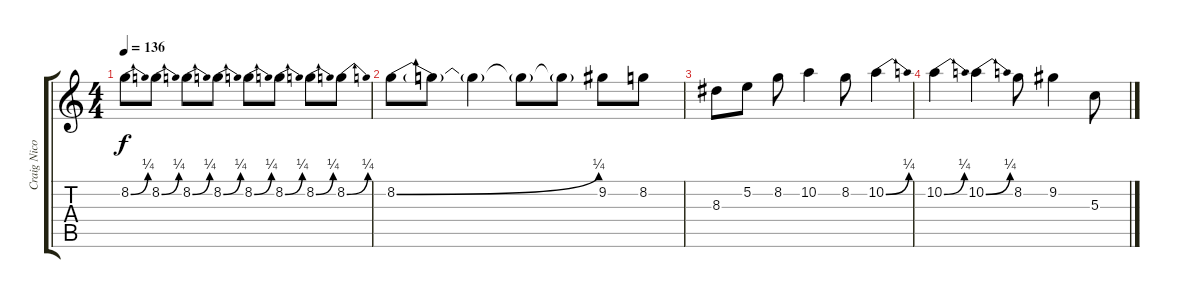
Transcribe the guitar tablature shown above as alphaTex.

\track ("Craig Nicolls" "Craig Nico") {instrument distortionguitar}
\staff {score tabs}
\tuning (E4 B3 G3 D3 A2 E2) {hide}
\ts (4 4)
\tempo 136
\clef g2
\ks c
8.2{be (bend 0 0 60 1)}.8{dy f} 8.2{be (bend 0 0 60 1)}.8 8.2{be (bend 0 0 60 1)}.8 8.2{be (bend 0 0 60 1)}.8 8.2{be (bend 0 0 60 1)}.8 8.2{be (bend 0 0 60 1)}.8 8.2{be (bend 0 0 60 1)}.8 8.2{be (bend 0 0 60 1)}.8 |
8.2{be (bend 0 0 60 1)}.8 8.2{t}.8 8.2{t}.4 8.2{t}.8 8.2{t}.8 9.2.8 8.2.8 |
8.3.8 5.2.8 8.2.8 10.2.4 8.2.8 10.2{be (bend 0 0 60 1)}.4 |
10.2{be (bend 0 0 60 1)}.4 10.2{be (bend 0 0 60 1)}.4 8.2.8 9.2.4 5.3.8
